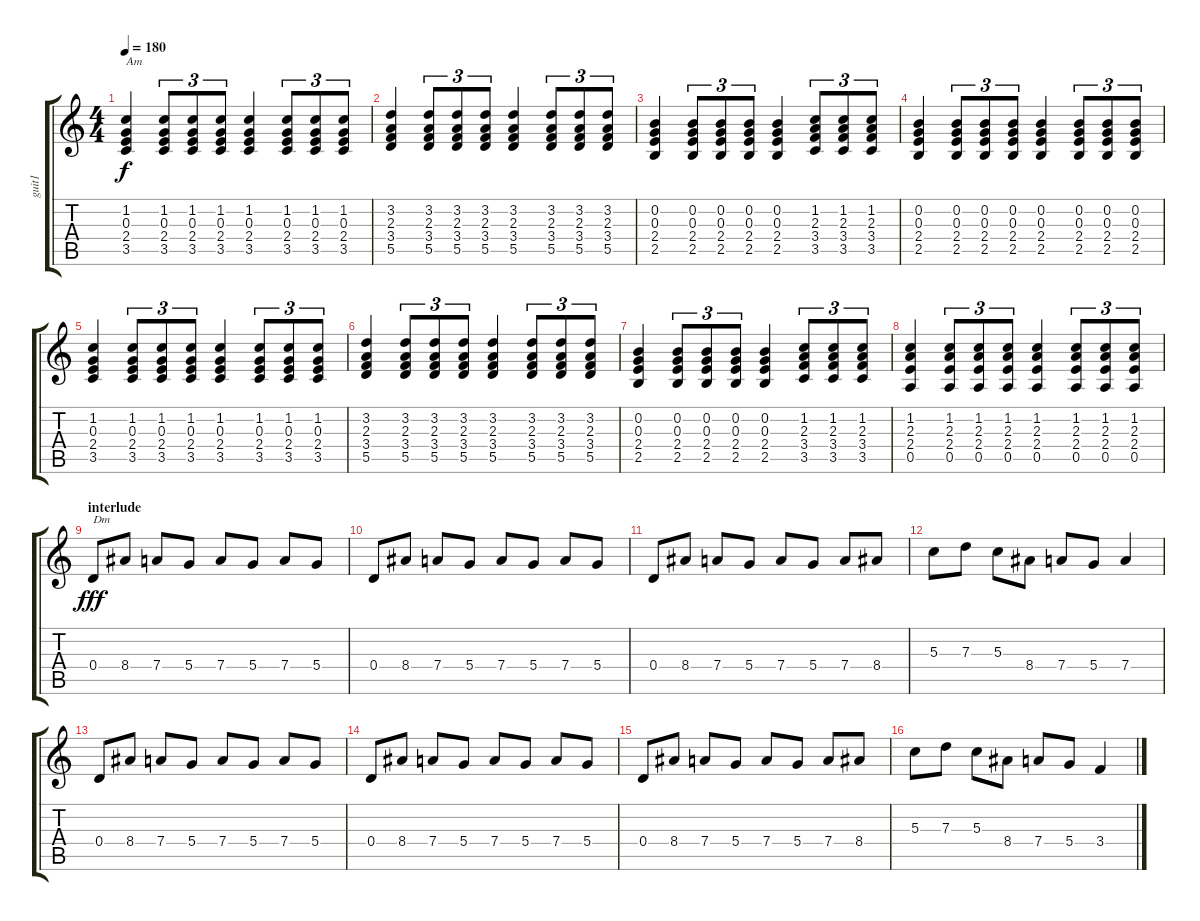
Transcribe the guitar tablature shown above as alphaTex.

\track ("guit1" "guit1") {instrument overdrivenguitar}
\staff {score tabs}
\tuning (E4 B3 G3 D3 A2 E2) {hide}
\ts (4 4)
\tempo 180
\clef g2
\ks c
(1.2 0.3 2.4 3.5).4{txt "Am" dy f} (1.2 0.3 2.4 3.5).8{tu (3 2)} (1.2 0.3 2.4 3.5).8{tu (3 2)} (1.2 0.3 2.4 3.5).8{tu (3 2)} (1.2 0.3 2.4 3.5).4 (1.2 0.3 2.4 3.5).8{tu (3 2)} (1.2 0.3 2.4 3.5).8{tu (3 2)} (1.2 0.3 2.4 3.5).8{tu (3 2)} |
(3.2 2.3 3.4 5.5).4 (3.2 2.3 3.4 5.5).8{tu (3 2)} (3.2 2.3 3.4 5.5).8{tu (3 2)} (3.2 2.3 3.4 5.5).8{tu (3 2)} (3.2 2.3 3.4 5.5).4 (3.2 2.3 3.4 5.5).8{tu (3 2)} (3.2 2.3 3.4 5.5).8{tu (3 2)} (3.2 2.3 3.4 5.5).8{tu (3 2)} |
(0.2 0.3 2.4 2.5).4 (0.2 0.3 2.4 2.5).8{tu (3 2)} (0.2 0.3 2.4 2.5).8{tu (3 2)} (0.2 0.3 2.4 2.5).8{tu (3 2)} (0.2 0.3 2.4 2.5).4 (1.2 2.3 3.4 3.5).8{tu (3 2)} (1.2 2.3 3.4 3.5).8{tu (3 2)} (1.2 2.3 3.4 3.5).8{tu (3 2)} |
(0.2 0.3 2.4 2.5).4 (0.2 0.3 2.4 2.5).8{tu (3 2)} (0.2 0.3 2.4 2.5).8{tu (3 2)} (0.2 0.3 2.4 2.5).8{tu (3 2)} (0.2 0.3 2.4 2.5).4 (0.2 0.3 2.4 2.5).8{tu (3 2)} (0.2 0.3 2.4 2.5).8{tu (3 2)} (0.2 0.3 2.4 2.5).8{tu (3 2)} |
(1.2 0.3 2.4 3.5).4 (1.2 0.3 2.4 3.5).8{tu (3 2)} (1.2 0.3 2.4 3.5).8{tu (3 2)} (1.2 0.3 2.4 3.5).8{tu (3 2)} (1.2 0.3 2.4 3.5).4 (1.2 0.3 2.4 3.5).8{tu (3 2)} (1.2 0.3 2.4 3.5).8{tu (3 2)} (1.2 0.3 2.4 3.5).8{tu (3 2)} |
(3.2 2.3 3.4 5.5).4 (3.2 2.3 3.4 5.5).8{tu (3 2)} (3.2 2.3 3.4 5.5).8{tu (3 2)} (3.2 2.3 3.4 5.5).8{tu (3 2)} (3.2 2.3 3.4 5.5).4 (3.2 2.3 3.4 5.5).8{tu (3 2)} (3.2 2.3 3.4 5.5).8{tu (3 2)} (3.2 2.3 3.4 5.5).8{tu (3 2)} |
(0.2 0.3 2.4 2.5).4 (0.2 0.3 2.4 2.5).8{tu (3 2)} (0.2 0.3 2.4 2.5).8{tu (3 2)} (0.2 0.3 2.4 2.5).8{tu (3 2)} (0.2 0.3 2.4 2.5).4 (1.2 2.3 3.4 3.5).8{tu (3 2)} (1.2 2.3 3.4 3.5).8{tu (3 2)} (1.2 2.3 3.4 3.5).8{tu (3 2)} |
(1.2 2.3 2.4 0.5).4 (1.2 2.3 2.4 0.5).8{tu (3 2)} (1.2 2.3 2.4 0.5).8{tu (3 2)} (1.2 2.3 2.4 0.5).8{tu (3 2)} (1.2 2.3 2.4 0.5).4 (1.2 2.3 2.4 0.5).8{tu (3 2)} (1.2 2.3 2.4 0.5).8{tu (3 2)} (1.2 2.3 2.4 0.5).8{tu (3 2)} |
\section ("" "interlude")
0.4.8{txt "Dm" dy fff volume 11 instrument overdrivenguitar} 8.4.8 7.4.8 5.4.8 7.4.8 5.4.8 7.4.8 5.4.8 |
0.4.8 8.4.8 7.4.8 5.4.8 7.4.8 5.4.8 7.4.8 5.4.8 |
0.4.8 8.4.8 7.4.8 5.4.8 7.4.8 5.4.8 7.4.8 8.4.8 |
5.3.8 7.3.8 5.3.8 8.4.8 7.4.8 5.4.8 7.4.4 |
0.4.8 8.4.8 7.4.8 5.4.8 7.4.8 5.4.8 7.4.8 5.4.8 |
0.4.8 8.4.8 7.4.8 5.4.8 7.4.8 5.4.8 7.4.8 5.4.8 |
0.4.8 8.4.8 7.4.8 5.4.8 7.4.8 5.4.8 7.4.8 8.4.8 |
5.3.8 7.3.8 5.3.8 8.4.8 7.4.8 5.4.8 3.4.4
